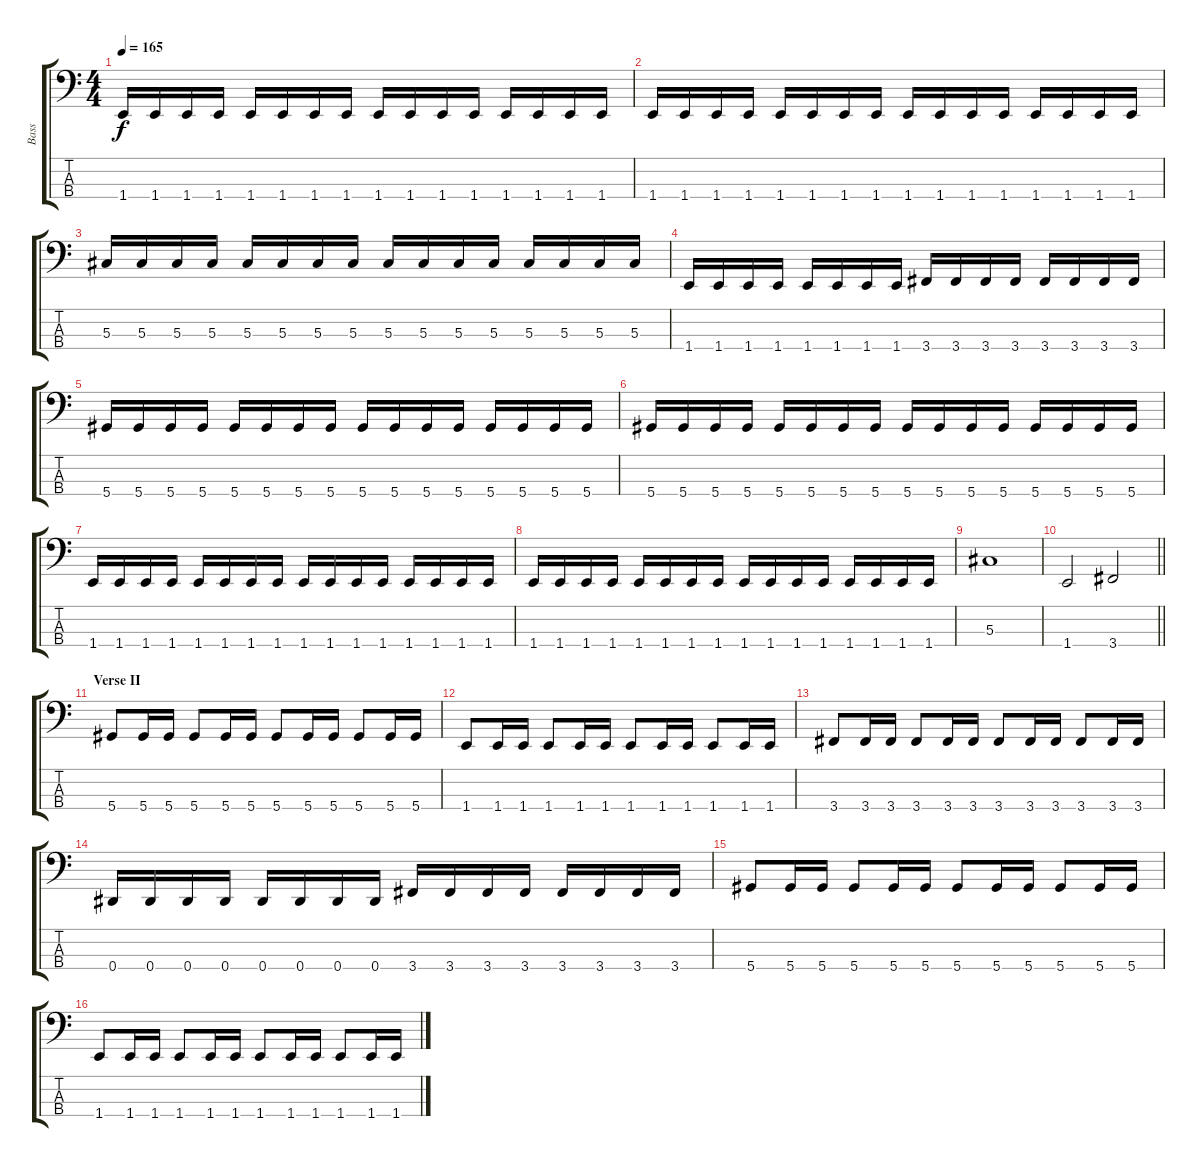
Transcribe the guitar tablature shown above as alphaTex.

\track ("Bass" "Bass") {instrument electricbassfinger}
\staff {score tabs}
\tuning (Gb2 Db2 Ab1 Eb1) {hide}
\ts (4 4)
\tempo 165
\clef f4
\ks c
1.4.16{dy f} 1.4.16 1.4.16 1.4.16 1.4.16 1.4.16 1.4.16 1.4.16 1.4.16 1.4.16 1.4.16 1.4.16 1.4.16 1.4.16 1.4.16 1.4.16 |
1.4.16 1.4.16 1.4.16 1.4.16 1.4.16 1.4.16 1.4.16 1.4.16 1.4.16 1.4.16 1.4.16 1.4.16 1.4.16 1.4.16 1.4.16 1.4.16 |
5.3.16 5.3.16 5.3.16 5.3.16 5.3.16 5.3.16 5.3.16 5.3.16 5.3.16 5.3.16 5.3.16 5.3.16 5.3.16 5.3.16 5.3.16 5.3.16 |
1.4.16 1.4.16 1.4.16 1.4.16 1.4.16 1.4.16 1.4.16 1.4.16 3.4.16 3.4.16 3.4.16 3.4.16 3.4.16 3.4.16 3.4.16 3.4.16 |
5.4.16 5.4.16 5.4.16 5.4.16 5.4.16 5.4.16 5.4.16 5.4.16 5.4.16 5.4.16 5.4.16 5.4.16 5.4.16 5.4.16 5.4.16 5.4.16 |
5.4.16 5.4.16 5.4.16 5.4.16 5.4.16 5.4.16 5.4.16 5.4.16 5.4.16 5.4.16 5.4.16 5.4.16 5.4.16 5.4.16 5.4.16 5.4.16 |
1.4.16 1.4.16 1.4.16 1.4.16 1.4.16 1.4.16 1.4.16 1.4.16 1.4.16 1.4.16 1.4.16 1.4.16 1.4.16 1.4.16 1.4.16 1.4.16 |
1.4.16 1.4.16 1.4.16 1.4.16 1.4.16 1.4.16 1.4.16 1.4.16 1.4.16 1.4.16 1.4.16 1.4.16 1.4.16 1.4.16 1.4.16 1.4.16 |
5.3.1 |
\barLineRight lightlight
1.4.2 3.4.2 |
\section ("" "Verse II")
5.4.8 5.4.16 5.4.16 5.4.8 5.4.16 5.4.16 5.4.8 5.4.16 5.4.16 5.4.8 5.4.16 5.4.16 |
1.4.8 1.4.16 1.4.16 1.4.8 1.4.16 1.4.16 1.4.8 1.4.16 1.4.16 1.4.8 1.4.16 1.4.16 |
3.4.8 3.4.16 3.4.16 3.4.8 3.4.16 3.4.16 3.4.8 3.4.16 3.4.16 3.4.8 3.4.16 3.4.16 |
0.4.16 0.4.16 0.4.16 0.4.16 0.4.16 0.4.16 0.4.16 0.4.16 3.4.16 3.4.16 3.4.16 3.4.16 3.4.16 3.4.16 3.4.16 3.4.16 |
5.4.8 5.4.16 5.4.16 5.4.8 5.4.16 5.4.16 5.4.8 5.4.16 5.4.16 5.4.8 5.4.16 5.4.16 |
1.4.8 1.4.16 1.4.16 1.4.8 1.4.16 1.4.16 1.4.8 1.4.16 1.4.16 1.4.8 1.4.16 1.4.16
